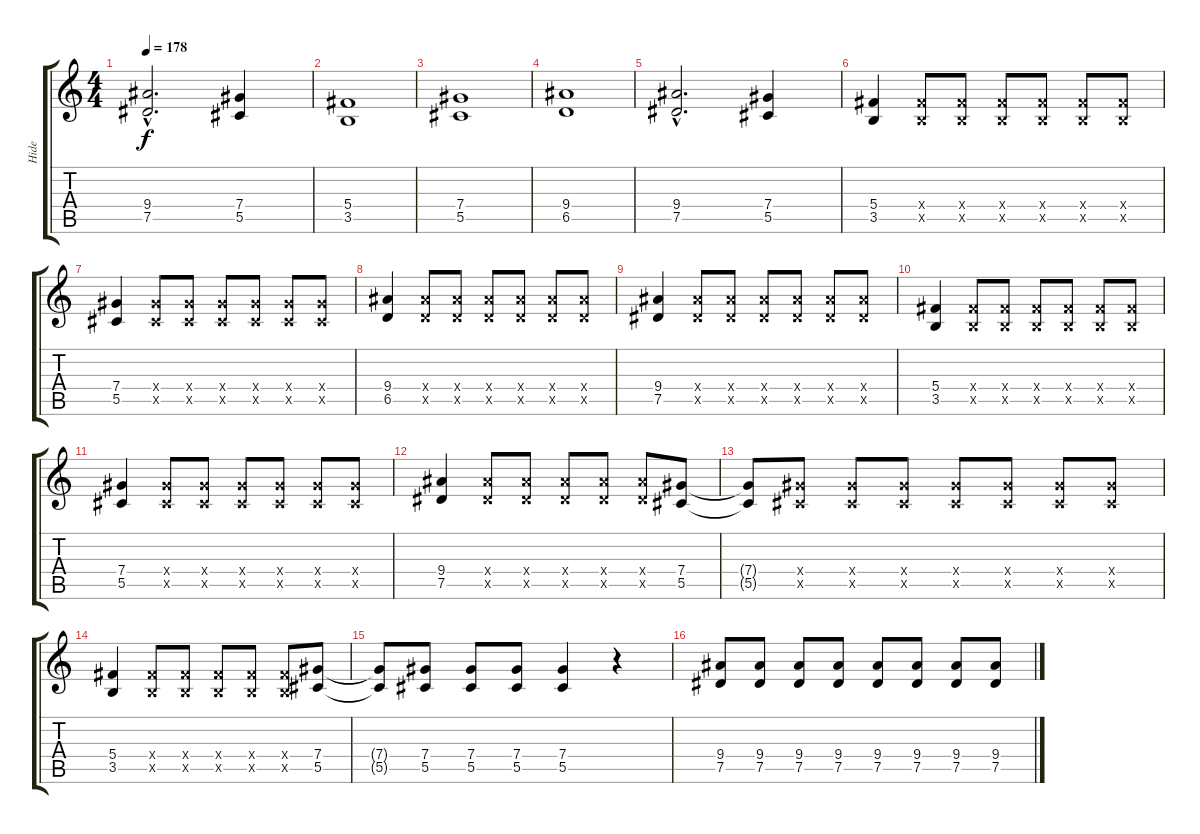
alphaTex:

\track ("Hide" "Hide") {instrument distortionguitar}
\staff {score tabs}
\tuning (Eb4 Bb3 Gb3 Db3 Ab2 Eb2) {hide}
\ts (4 4)
\tempo 178
\clef g2
\ks c
(9.4{hac} 7.5{hac}).2{d dy f} (7.4 5.5).4 |
(5.4 3.5).1 |
(7.4 5.5).1 |
(9.4 6.5).1 |
(9.4{hac} 7.5{hac}).2{d} (7.4 5.5).4 |
(5.4 3.5).4 (5.4{x} 3.5{x}).8 (5.4{x} 3.5{x}).8 (5.4{x} 3.5{x}).8 (5.4{x} 3.5{x}).8 (5.4{x} 3.5{x}).8 (5.4{x} 3.5{x}).8 |
(7.4 5.5).4 (7.4{x} 5.5{x}).8 (7.4{x} 5.5{x}).8 (7.4{x} 5.5{x}).8 (7.4{x} 5.5{x}).8 (7.4{x} 5.5{x}).8 (7.4{x} 5.5{x}).8 |
(9.4 6.5).4 (9.4{x} 6.5{x}).8 (9.4{x} 6.5{x}).8 (9.4{x} 6.5{x}).8 (9.4{x} 6.5{x}).8 (9.4{x} 6.5{x}).8 (9.4{x} 6.5{x}).8 |
(9.4 7.5).4 (9.4{x} 7.5{x}).8 (9.4{x} 7.5{x}).8 (9.4{x} 7.5{x}).8 (9.4{x} 7.5{x}).8 (9.4{x} 7.5{x}).8 (9.4{x} 7.5{x}).8 |
(5.4 3.5).4 (5.4{x} 3.5{x}).8 (5.4{x} 3.5{x}).8 (5.4{x} 3.5{x}).8 (5.4{x} 3.5{x}).8 (5.4{x} 3.5{x}).8 (5.4{x} 3.5{x}).8 |
(7.4 5.5).4 (7.4{x} 5.5{x}).8 (7.4{x} 5.5{x}).8 (7.4{x} 5.5{x}).8 (7.4{x} 5.5{x}).8 (7.4{x} 5.5{x}).8 (7.4{x} 5.5{x}).8 |
(9.4 7.5).4 (9.4{x} 7.5{x}).8 (9.4{x} 7.5{x}).8 (9.4{x} 7.5{x}).8 (9.4{x} 7.5{x}).8 (9.4{x} 7.5{x}).8 (7.4 5.5).8 |
(7.4{t} 5.5{t}).8 (7.4{x} 5.5{x}).8 (7.4{x} 5.5{x}).8 (7.4{x} 5.5{x}).8 (7.4{x} 5.5{x}).8 (7.4{x} 5.5{x}).8 (7.4{x} 5.5{x}).8 (7.4{x} 5.5{x}).8 |
(5.4 3.5).4 (5.4{x} 3.5{x}).8 (5.4{x} 3.5{x}).8 (5.4{x} 3.5{x}).8 (5.4{x} 3.5{x}).8 (5.4{x} 3.5{x}).8 (7.4 5.5).8 |
(7.4{t} 5.5{t}).8 (7.4 5.5).8 (7.4 5.5).8 (7.4 5.5).8 (7.4 5.5).4 r.4 |
(9.4 7.5).8 (9.4 7.5).8 (9.4 7.5).8 (9.4 7.5).8 (9.4 7.5).8 (9.4 7.5).8 (9.4 7.5).8 (9.4 7.5).8
